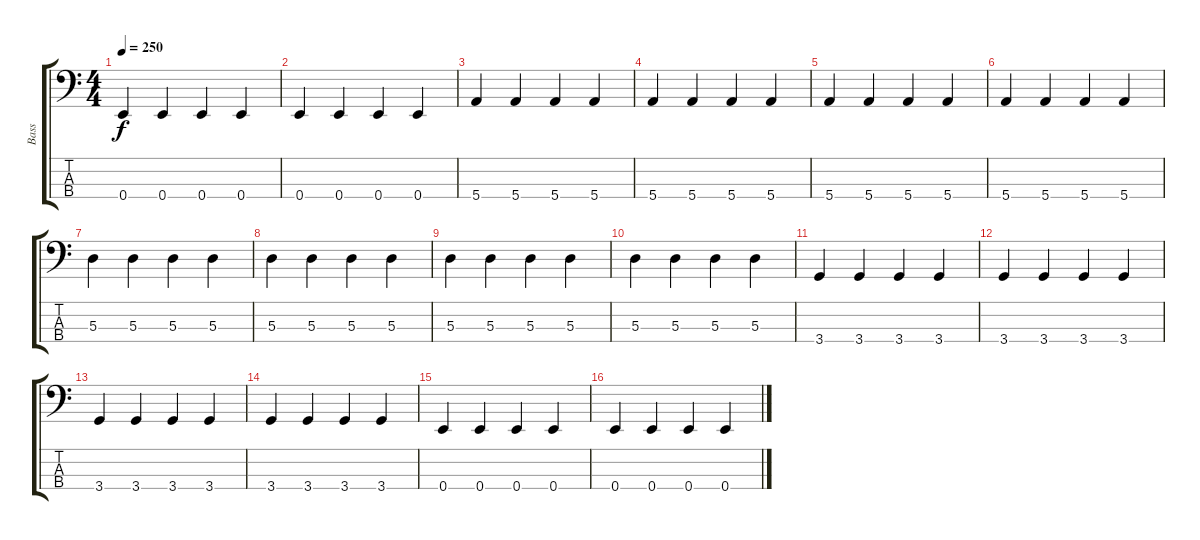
\track ("Bass" "Bass") {instrument electricbassfinger}
\staff {score tabs}
\tuning (G2 D2 A1 E1) {hide}
\ts (4 4)
\tempo 250
\clef f4
\ks c
0.4.4{dy f} 0.4.4 0.4.4 0.4.4 |
0.4.4 0.4.4 0.4.4 0.4.4 |
5.4.4 5.4.4 5.4.4 5.4.4 |
5.4.4 5.4.4 5.4.4 5.4.4 |
5.4.4 5.4.4 5.4.4 5.4.4 |
5.4.4 5.4.4 5.4.4 5.4.4 |
5.3.4 5.3.4 5.3.4 5.3.4 |
5.3.4 5.3.4 5.3.4 5.3.4 |
5.3.4 5.3.4 5.3.4 5.3.4 |
5.3.4 5.3.4 5.3.4 5.3.4 |
3.4.4 3.4.4 3.4.4 3.4.4 |
3.4.4 3.4.4 3.4.4 3.4.4 |
3.4.4 3.4.4 3.4.4 3.4.4 |
3.4.4 3.4.4 3.4.4 3.4.4 |
0.4.4 0.4.4 0.4.4 0.4.4 |
0.4.4 0.4.4 0.4.4 0.4.4
